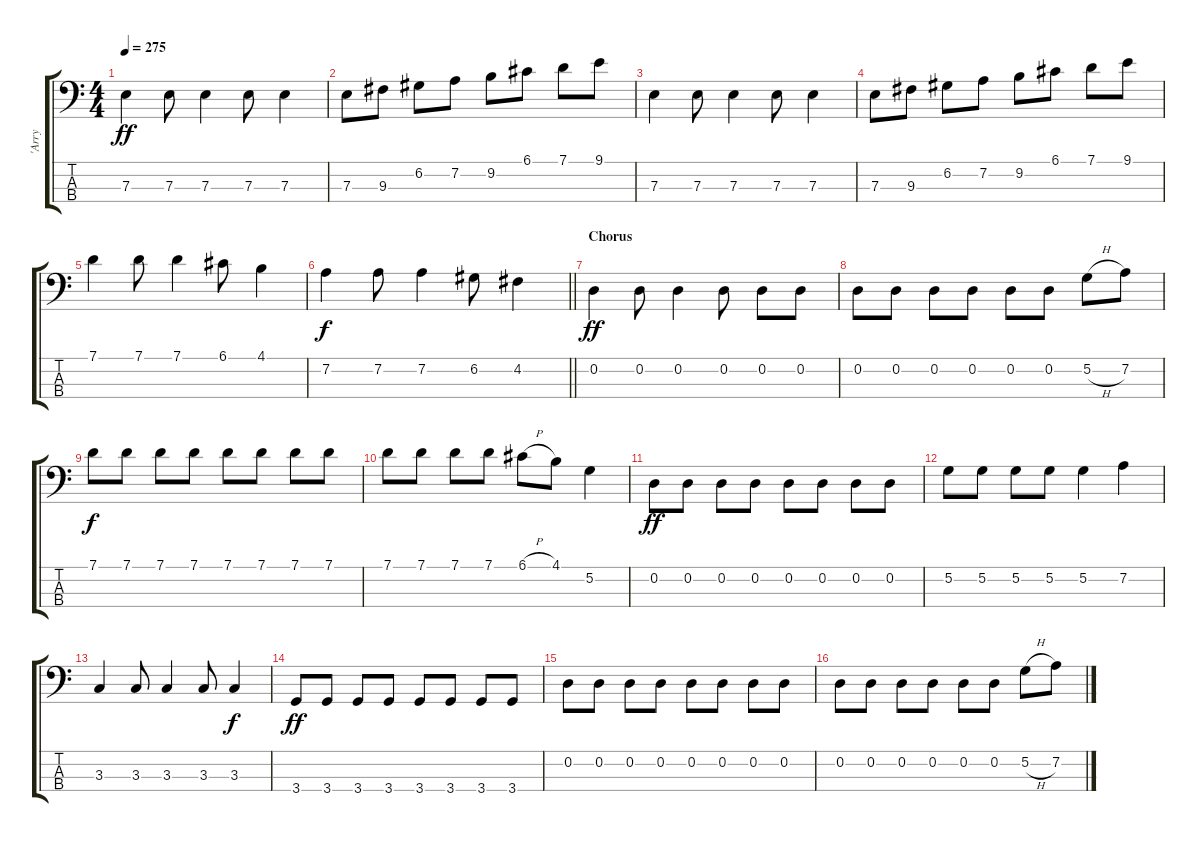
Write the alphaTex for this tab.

\track ("'Arry" "'Arry") {instrument electricbassfinger}
\staff {score tabs}
\tuning (G2 D2 A1 E1) {hide}
\ts (4 4)
\tempo 275
\clef f4
\ks c
7.3.4{dy ff} 7.3.8 7.3.4 7.3.8 7.3.4 |
7.3.8 9.3.8 6.2.8 7.2.8 9.2.8 6.1.8 7.1.8 9.1.8 |
7.3.4 7.3.8 7.3.4 7.3.8 7.3.4 |
7.3.8 9.3.8 6.2.8 7.2.8 9.2.8 6.1.8 7.1.8 9.1.8 |
7.1.4 7.1.8 7.1.4 6.1.8 4.1.4 |
\barLineRight lightlight
7.2.4{dy f} 7.2.8 7.2.4 6.2.8 4.2.4 |
\section ("" "Chorus")
0.2.4{dy ff} 0.2.8 0.2.4 0.2.8 0.2.8 0.2.8 |
0.2.8 0.2.8 0.2.8 0.2.8 0.2.8 0.2.8 5.2{h}.8 7.2.8 |
7.1.8{dy f} 7.1.8 7.1.8 7.1.8 7.1.8 7.1.8 7.1.8 7.1.8 |
7.1.8 7.1.8 7.1.8 7.1.8 6.1{h}.8 4.1.8 5.2.4 |
0.2.8{dy ff} 0.2.8 0.2.8 0.2.8 0.2.8 0.2.8 0.2.8 0.2.8 |
5.2.8 5.2.8 5.2.8 5.2.8 5.2.4 7.2.4 |
3.3.4 3.3.8 3.3.4 3.3.8 3.3.4{dy f} |
3.4.8{dy ff} 3.4.8 3.4.8 3.4.8 3.4.8 3.4.8 3.4.8 3.4.8 |
0.2.8 0.2.8 0.2.8 0.2.8 0.2.8 0.2.8 0.2.8 0.2.8 |
0.2.8 0.2.8 0.2.8 0.2.8 0.2.8 0.2.8 5.2{h}.8 7.2.8
